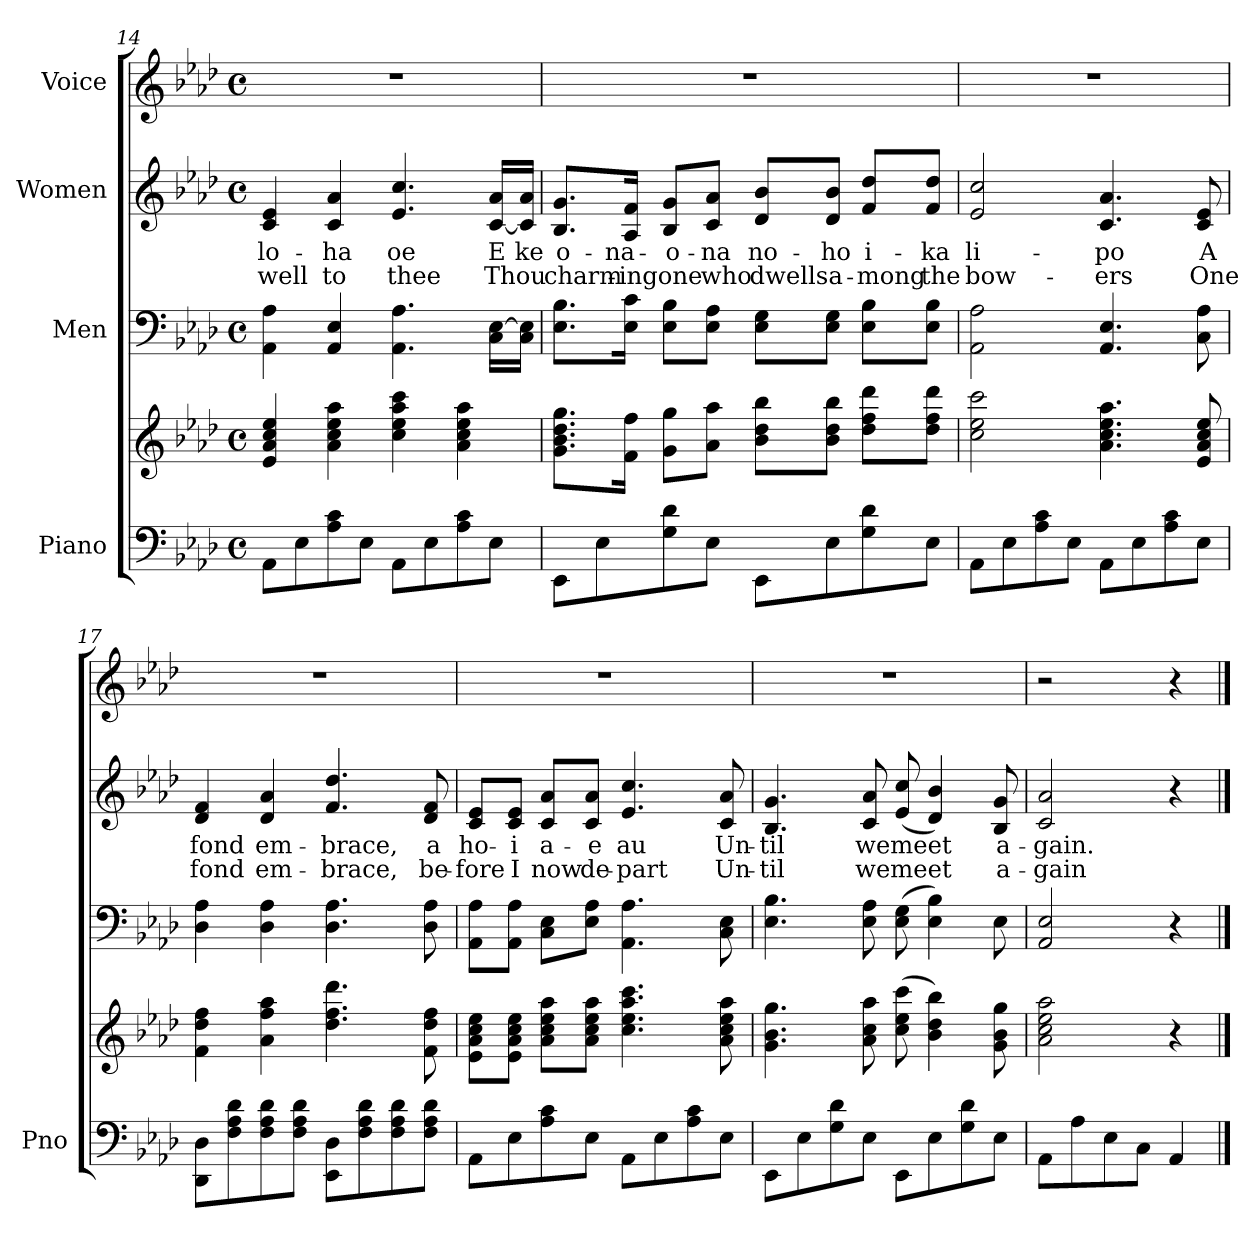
**kern	**kern	**kern	**kern	**text	**text	**kern
*part4	*part4	*part3	*part2	*part2	*part2	*part1
*staff5	*staff4	*staff3	*staff2	*staff2	*staff2	*staff1
*I"Piano	*	*I"Men	*I"Women	*	*	*I"Voice
*I'Pno	*	*	*	*	*	*
*clefF4	*clefG2	*clefF4	*clefG2	*	*	*clefG2
*k[b-e-a-d-]	*k[b-e-a-d-]	*k[b-e-a-d-]	*k[b-e-a-d-]	*	*	*k[b-e-a-d-]
*M4/4	*M4/4	*M4/4	*M4/4	*	*	*M4/4
*met(c)	*met(c)	*met(c)	*met(c)	*	*	*met(c)
=14	=14	=14	=14	=14	=14	=14
8AA-\L	4e-/ 4a-/ 4cc/ 4ee-/	4AA-\ 4A-\	4c/ 4e-/	-lo-	-well	1r
8E-\	.	.	.	.	.	.
8A-\ 8c\	4a-\ 4cc\ 4ee-\ 4aa-\	4AA-/ 4E-/	4c/ 4a-/	-ha	to	.
8E-\J	.	.	.	.	.	.
8AA-\L	4cc\ 4ee-\ 4aa-\ 4ccc\	4.AA-\ 4.A-\	4.e-/ 4.cc/	oe	thee	.
8E-\	.	.	.	.	.	.
8A-\ 8c\	4a-\ 4cc\ 4ee-\ 4aa-\	.	.	.	.	.
8E-\J	.	16C\ [16E-\LL	[16c/ 16a-/LL	E	Thou	.
.	.	16C\ 16E-]\JJ	16c]/ 16a-/JJ	ke	.	.
=15	=15	=15	=15	=15	=15	=15
8EE-\L	8.g\ 8.b-\ 8.dd-\ 8.gg\L	8.E-\ 8.B-\L	8.B-/ 8.g/L	o-	charm-	1r
8E-\	.	.	.	.	.	.
.	16f\ 16ff\Jk	16E-\ 16c\Jk	16A-/ 16f/Jk	-na-	-ing	.
8G\ 8d-\	8g\ 8gg\L	8E-\ 8B-\L	8B-/ 8g/L	-o-	one	.
8E-\J	8a-\ 8aa-\J	8E-\ 8A-\J	8c/ 8a-/J	-na	who	.
8EE-\L	8b-\ 8dd-\ 8bb-\L	8E-\ 8G\L	8d-/ 8b-/L	no-	dwells	.
8E-\	8b-\ 8dd-\ 8bb-\J	8E-\ 8G\J	8d-/ 8b-/J	-ho	a-	.
8G\ 8d-\	8dd-\ 8ff\ 8ddd-\L	8E-\ 8B-\L	8f/ 8dd-/L	i-	-mong	.
8E-\J	8dd-\ 8ff\ 8ddd-\J	8E-\ 8B-\J	8f/ 8dd-/J	-ka	the	.
=16	=16	=16	=16	=16	=16	=16
8AA-\L	2cc\ 2ee-\ 2ccc\	2AA-\ 2A-\	2e-/ 2cc/	li-	bow-	1r
8E-\	.	.	.	.	.	.
8A-\ 8c\	.	.	.	.	.	.
8E-\J	.	.	.	.	.	.
8AA-\L	4.a-\ 4.cc\ 4.ee-\ 4.aa-\	4.AA-/ 4.E-/	4.c/ 4.a-/	-po	-ers	.
8E-\	.	.	.	.	.	.
8A-\ 8c\	.	.	.	.	.	.
8E-\J	8e-/ 8a-/ 8cc/ 8ee-/	8C\ 8A-\	8c/ 8e-/	A	One	.
=17	=17	=17	=17	=17	=17	=17
8DD-\ 8D-\L	4f\ 4dd-\ 4ff\	4D-\ 4A-\	4d-/ 4f/	fond	fond	1r
8F\ 8A-\ 8d-\	.	.	.	.	.	.
8F\ 8A-\ 8d-\	4a-\ 4ff\ 4aa-\	4D-\ 4A-\	4d-/ 4a-/	em-	em-	.
8F\ 8A-\ 8d-\J	.	.	.	.	.	.
8EE-\ 8D-\L	4.dd-\ 4.ff\ 4.ddd-\	4.D-\ 4.A-\	4.f/ 4.dd-/	-brace,	-brace,	.
8F\ 8A-\ 8d-\	.	.	.	.	.	.
8F\ 8A-\ 8d-\	.	.	.	.	.	.
8F\ 8A-\ 8d-\J	8f\ 8dd-\ 8ff\	8D-\ 8A-\	8d-/ 8f/	a	be-	.
=18	=18	=18	=18	=18	=18	=18
8AA-\L	8e-\ 8a-\ 8cc\ 8ee-\L	8AA-\ 8A-\L	8c/ 8e-/L	ho-	-fore	1r
8E-\	8e-\ 8a-\ 8cc\ 8ee-\J	8AA-\ 8A-\J	8c/ 8e-/J	-i	I	.
8A-\ 8c\	8a-\ 8cc\ 8ee-\ 8aa-\L	8C\ 8E-\L	8c/ 8a-/L	a-	now	.
8E-\J	8a-\ 8cc\ 8ee-\ 8aa-\J	8E-\ 8A-\J	8c/ 8a-/J	-e	de-	.
8AA-\L	4.cc\ 4.ee-\ 4.aa-\ 4.ccc\	4.AA-\ 4.A-\	4.e-/ 4.cc/	au	-part	.
8E-\	.	.	.	.	.	.
8A-\ 8c\	.	.	.	.	.	.
8E-\J	8a-\ 8cc\ 8ee-\ 8aa-\	8C\ 8E-\	8c/ 8a-/	Un-	Un-	.
=19	=19	=19	=19	=19	=19	=19
8EE-\L	4.g\ 4.b-\ 4.gg\	4.E-\ 4.B-\	4.B-/ 4.g/	-til	-til	1r
8E-\	.	.	.	.	.	.
8G\ 8d-\	.	.	.	.	.	.
8E-\J	8a-\ 8cc\ 8aa-\	8E-\ 8A-\	8c/ 8a-/	we	we	.
8EE-\L	(8cc\ 8ee-\ 8ccc\	(8E-\ 8G\	(8e-/ 8cc/	meet	meet	.
8E-\	4b-\ 4dd-\ 4bb-\)	4E-\ 4B-\)	4d-/ 4b-/)	.	.	.
8G\ 8d-\	.	.	.	.	.	.
8E-\J	8g\ 8b-\ 8gg\	8E-\	8B-/ 8g/	a-	a-	.
=20	=20	=20	=20	=20	=20	=20
8AA-\L	2a-\ 2cc\ 2ee-\ 2aa-\	2AA-/ 2E-/	2c/ 2a-/	-gain.	-gain	2r
8A-\	.	.	.	.	.	.
8E-\	.	.	.	.	.	.
8C\J	.	.	.	.	.	.
4AA-/	4r	4r	4r	.	.	4r
==	==	==	==	==	==	==
*-	*-	*-	*-	*-	*-	*-
